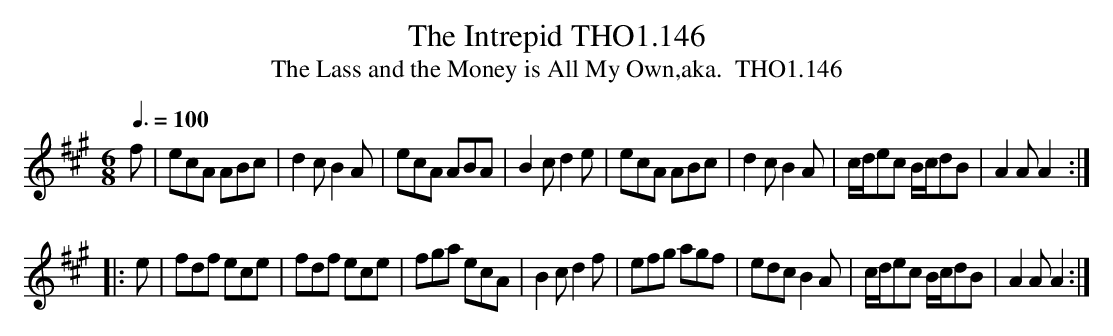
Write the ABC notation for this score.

X:1
T:Intrepid THO1.146, The
T:Lass and the Money is All My Own,aka.  THO1.146, The
M:6/8
L:1/8
Q:3/8=100
K:A
f|ecA ABc|d2 c B2 A|ecA ABA|B2 c d2 e|\
ecA ABc|d2 c B2 A|c/d/ec B/c/dB|A2 A A2:|
|:e|fdf ece|fdf ece|fga ecA|B2 c d2 f|\
efg agf|edc B2 A|c/d/ec B/c/dB|A2 A A2:|
